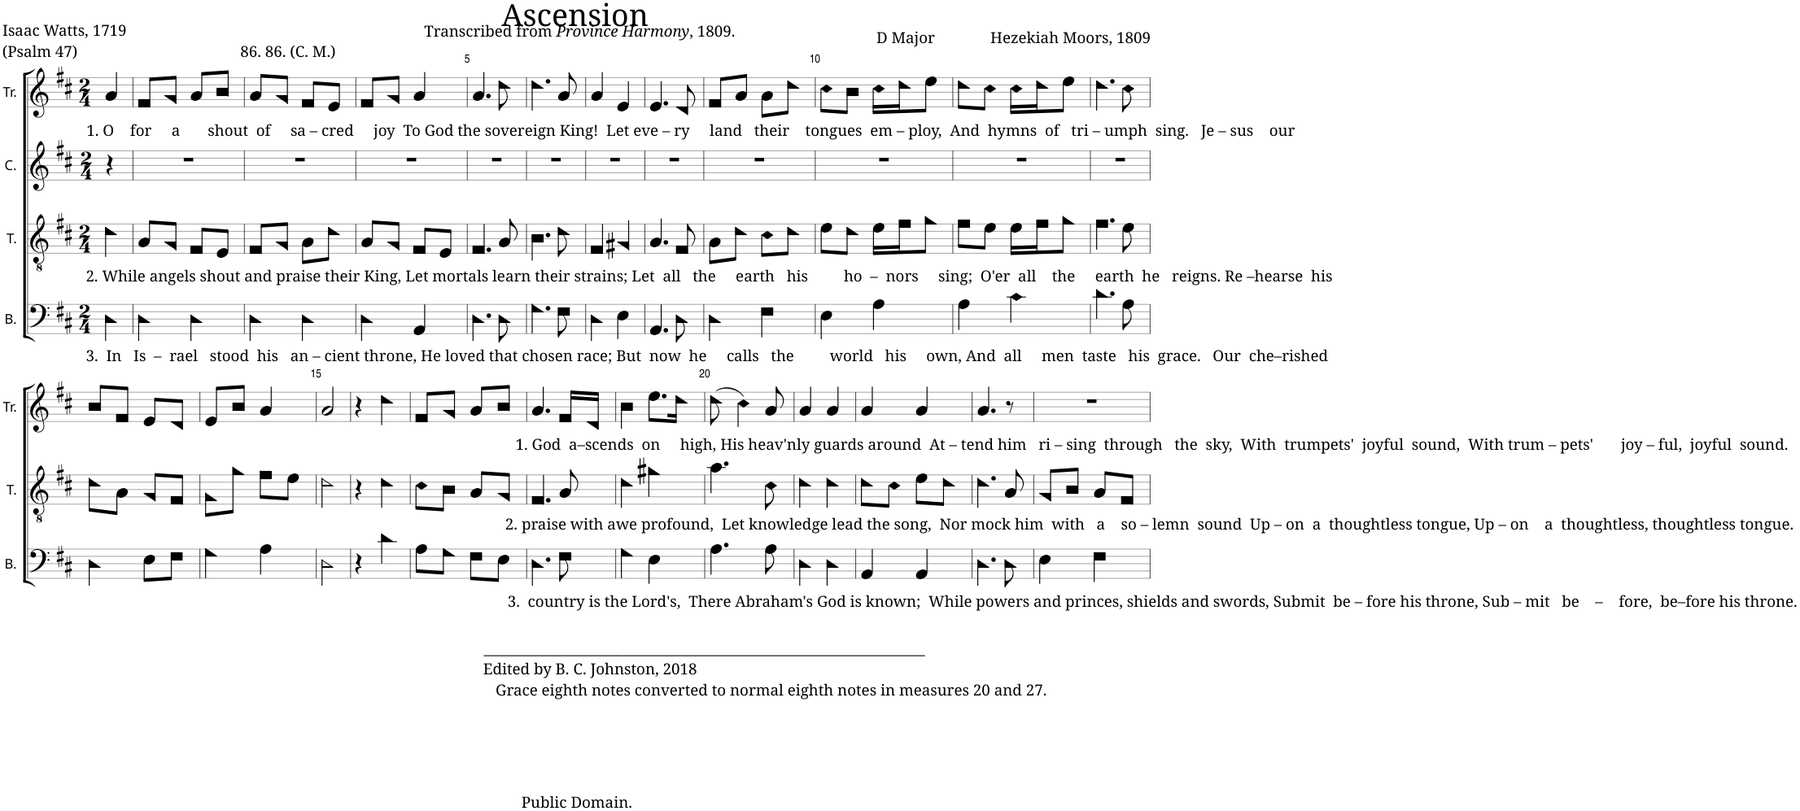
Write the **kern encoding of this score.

**kern	**kern	**kern	**kern
*part4	*part3	*part2	*part1
*staff4	*staff3	*staff2	*staff1
*I"B.	*I"T.	*I"C.	*I"Tr.
*I'B.	*I'T.	*I'C.	*I'Tr.
*clefF4	*clefGv2	*clefG2	*clefG2
*k[f#c#]	*k[f#c#]	*k[f#c#]	*k[f#c#]
*M2/4	*M2/4	*M2/4	*M2/4
=1	=1	=1	=1
!	!	!	!LO:TX:b:t=1. O    for     a       shout  of     sa – cred     joy  To God the sovereign King!  Let eve – ry     land   their    tongues  em – ploy,  And  hymns  of   tri – umph  sing.   Je – sus    our
!	!LO:TX:b:t=2. While angels shout and praise their King, Let mortals learn their strains; Let  all   the     earth   his         ho  –  nors     sing;  O'er  all    the     earth  he   reigns. Re –hearse  his	!	!
!LO:TX:b:t=3.  In   Is  –  rael   stood  his   an – cient throne, He loved that chosen race; But  now  he     calls   the         world   his     own, And  all     men  taste   his  grace.   Our  che–rished	!	!	!
4D!\	4d!\	4r	4a!/
=2	=2	=2	=2
4D!\	8A!/L	2r	8f#!/L
.	8G!/J	.	8g!/J
4D!\	8F#!/L	.	8a!/L
.	8E!/J	.	8b!/J
=3	=3	=3	=3
4D!\	8F#!/L	2r	8a!/L
.	8G!/J	.	8g!/J
4D!\	8A!\L	.	8f#!/L
.	8d!\J	.	8e!/J
=4	=4	=4	=4
4D!\	8A!/L	2r	8f#!/L
.	8G!/J	.	8g!/J
4AA!/	8F#!/L	.	4a!/
.	8E!/J	.	.
=5	=5	=5	=5
4.D!\	4.F#!/	2r	4.a!/
8D!\	8A!/	.	8dd!\
=6	=6	=6	=6
4.G!\	4.B!\	2r	4.dd!\
8F#!\	8d!\	.	8a!/
=7	=7	=7	=7
4D!\	4F#!/	2r	4a!/
4E!\	4G#X!/	.	4e!/
=8	=8	=8	=8
4.AA!/	4.A!/	2r	4.e!/
8D!\	8F#!/	.	8d!/
=9	=9	=9	=9
4D!\	8A!\L	2r	8f#!/L
.	8d!\J	.	8a!/J
4F#!\	8c#!\L	.	8a!\L
.	8d!\J	.	8dd!\J
=10	=10	=10	=10
4E!\	8e!\L	2r	8cc#!\L
.	8d!\J	.	8b!\J
4A!\	16e!\LL	.	16cc#!\LL
.	16f#!\J	.	16dd!\J
.	8g!\J	.	8ee!\J
=11	=11	=11	=11
4A!\	8f#!\L	2r	8dd!\L
.	8e!\J	.	8cc#!\J
4c#!\	16e!\LL	.	16cc#!\LL
.	16f#!\J	.	16dd!\J
.	8g!\J	.	8ee!\J
=12	=12	=12	=12
4.d!\	4.f#!\	2r	4.dd!\
8A!\	8e!\	.	8cc#!\
!!LO:LB:g=z
=13	=13	=13	=13
4D!\	8d!\L	2r	8b!/L
.	8A!\J	.	8f#!/J
8E!\L	8G!/L	.	8e!/L
8F#!\J	8F#!/J	.	8d!/J
=14	=14	=14	=14
4G!\	8G!\L	2r	8e!/L
.	8g!\J	.	8b!/J
4A!\	8f#!\L	.	4a!/
.	8e!\J	.	.
=15	=15	=15	=15
2D!\	2d!\	2r	2a!/
=16	=16	=16	=16
4r	4r	2r	4r
4d!\	4d!\	.	4dd!\
=17	=17	=17	=17
8A!\L	8c#!\L	2r	8f#!/L
8G!\J	8B!\J	.	8g!/J
8F#!\L	8A!/L	.	8a!/L
8E!\J	8G!/J	.	8b!/J
=18	=18	=18	=18
!	!	!	!LO:TX:b:t=1. God  a–scends  on     high, His heav'nly guards around  At – tend him   ri – sing  through   the  sky,  With  trumpets'  joyful  sound,  With trum – pets'       joy – ful,  joyful  sound.
!	!LO:TX:b:t=2. praise with awe profound,  Let knowledge lead the song,  Nor mock him  with   a    so – lemn  sound  Up – on  a  thoughtless tongue, Up – on    a  thoughtless, thoughtless tongue.	!	!
!LO:TX:b:t=3.  country is the Lord's,  There Abraham's God is known;  While powers and princes, shields and swords, Submit  be – fore his throne, Sub – mit   be    –    fore,  be–fore his throne.	!	!	!
!LO:TX:b:t=_______________________________________________________________	!	!	!
!LO:TX:b:t=Edited by B. C. Johnston, 2018	!	!	!
!LO:TX:b:t=Grace eighth notes converted to normal eighth notes in measures 20 and 27.	!	!	!
4.D!\	4.F#!/	2r	4.a!/
8F#!\	8A!/	.	16f#!/LL
.	.	.	16d!/JJ
=19	=19	=19	=19
4G!\	4d!\	2r	4b!\
4E!\	4g#X!\	.	8.ee!\L
.	.	.	16dd!\Jk
=20	=20	=20	=20
4.A!\	4.a!\	2r	(8dd!\
.	.	.	4cc#!\)
8A!\	8c#!\	.	8a!/
=21	=21	=21	=21
4D!\	4d!\	2r	4a!/
4D!\	4d!\	.	4a!/
=22	=22	=22	=22
4AA!/	8d!\L	2r	4a!/
.	8c#!\J	.	.
4AA!/	8e!\L	.	4a!/
.	8d!\J	.	.
=23	=23	=23	=23
4.D!\	4.d!\	2r	4.a!/
8D!\	8A!/	.	8r
=24	=24	=24	=24
4E!\	8G!/L	2r	2r
.	8B!/J	.	.
4F#!\	8A!/L	.	.
.	8F#!/J	.	.
=	=	=	=
*-	*-	*-	*-
